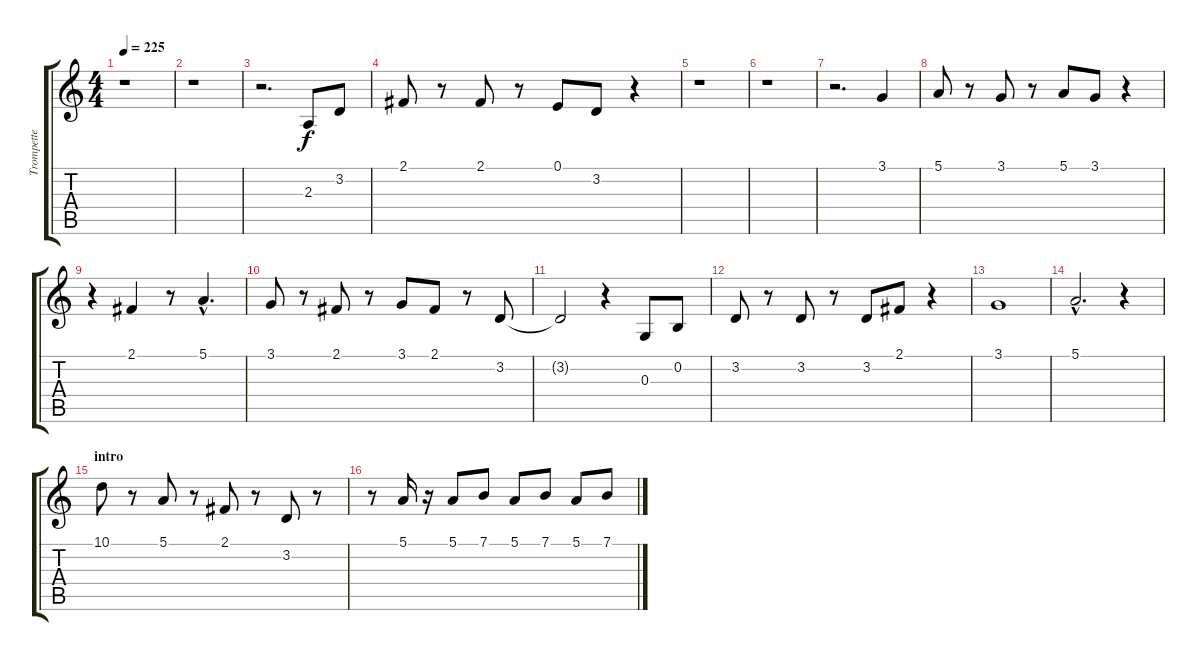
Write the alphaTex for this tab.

\track ("Trompette" "Trompette") {instrument trumpet}
\staff {score tabs}
\tuning (E4 B3 G3 D3 A2 E2) {hide}
\ts (4 4)
\tempo 225
\clef g2
\ks c
r.1{dy f instrument trumpet} |
r.1 |
r.2{d} 2.3.8 3.2.8 |
2.1.8 r.8 2.1.8 r.8 0.1.8 3.2.8 r.4 |
r.1 |
r.1 |
r.2{d} 3.1.4 |
5.1.8 r.8 3.1.8 r.8 5.1.8 3.1.8 r.4 |
r.4 2.1.4 r.8 5.1{hac}.4{d} |
3.1.8 r.8 2.1.8 r.8 3.1.8 2.1.8 r.8 3.2.8 |
3.2{t}.2 r.4 0.3.8 0.2.8 |
3.2.8 r.8 3.2.8 r.8 3.2.8 2.1.8 r.4 |
3.1.1 |
5.1{hac}.2{d} r.4 |
\section ("" "intro")
10.1.8 r.8 5.1.8 r.8 2.1.8 r.8 3.2.8 r.8 |
r.8 5.1.16 r.16 5.1.8 7.1.8 5.1.8 7.1.8 5.1.8 7.1.8
